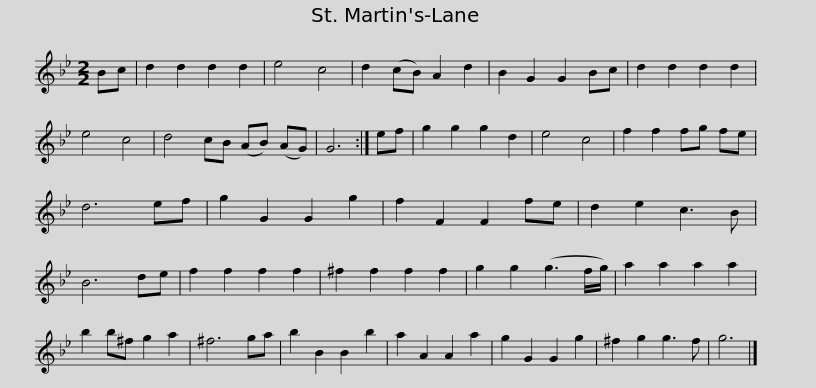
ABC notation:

X:1
L:1/8
M:2/2
I:linebreak $
K:Gmin
V:1 treble
V:1
 Bc | d2 d2 d2 d2 | e4 c4 | d2 (cB) A2 d2 | B2 G2 G2 Bc | %5
 d2 d2 d2 d2 | e4 c4 | d4 cB (AB) (AG) | G6 :| ef | %10
 g2 g2 g2 d2 |$ e4 c4 | f2 f2 fg fe | d6 ef | g2 G2 G2 g2 | %15
 f2 F2 F2 fe | d2 e2 c3 B | B6 de | f2 f2 f2 f2 | ^f2 f2 f2 f2 |$ %20
 g2 g2 (g3 f/g/) | a2 a2 a2 a2 | b2 b^f g2 a2 | ^f6 ga | b2 B2 B2 b2 | %25
 a2 A2 A2 a2 | g2 G2 G2 g2 | ^f2 g2 g3 f | g6 |] %29
